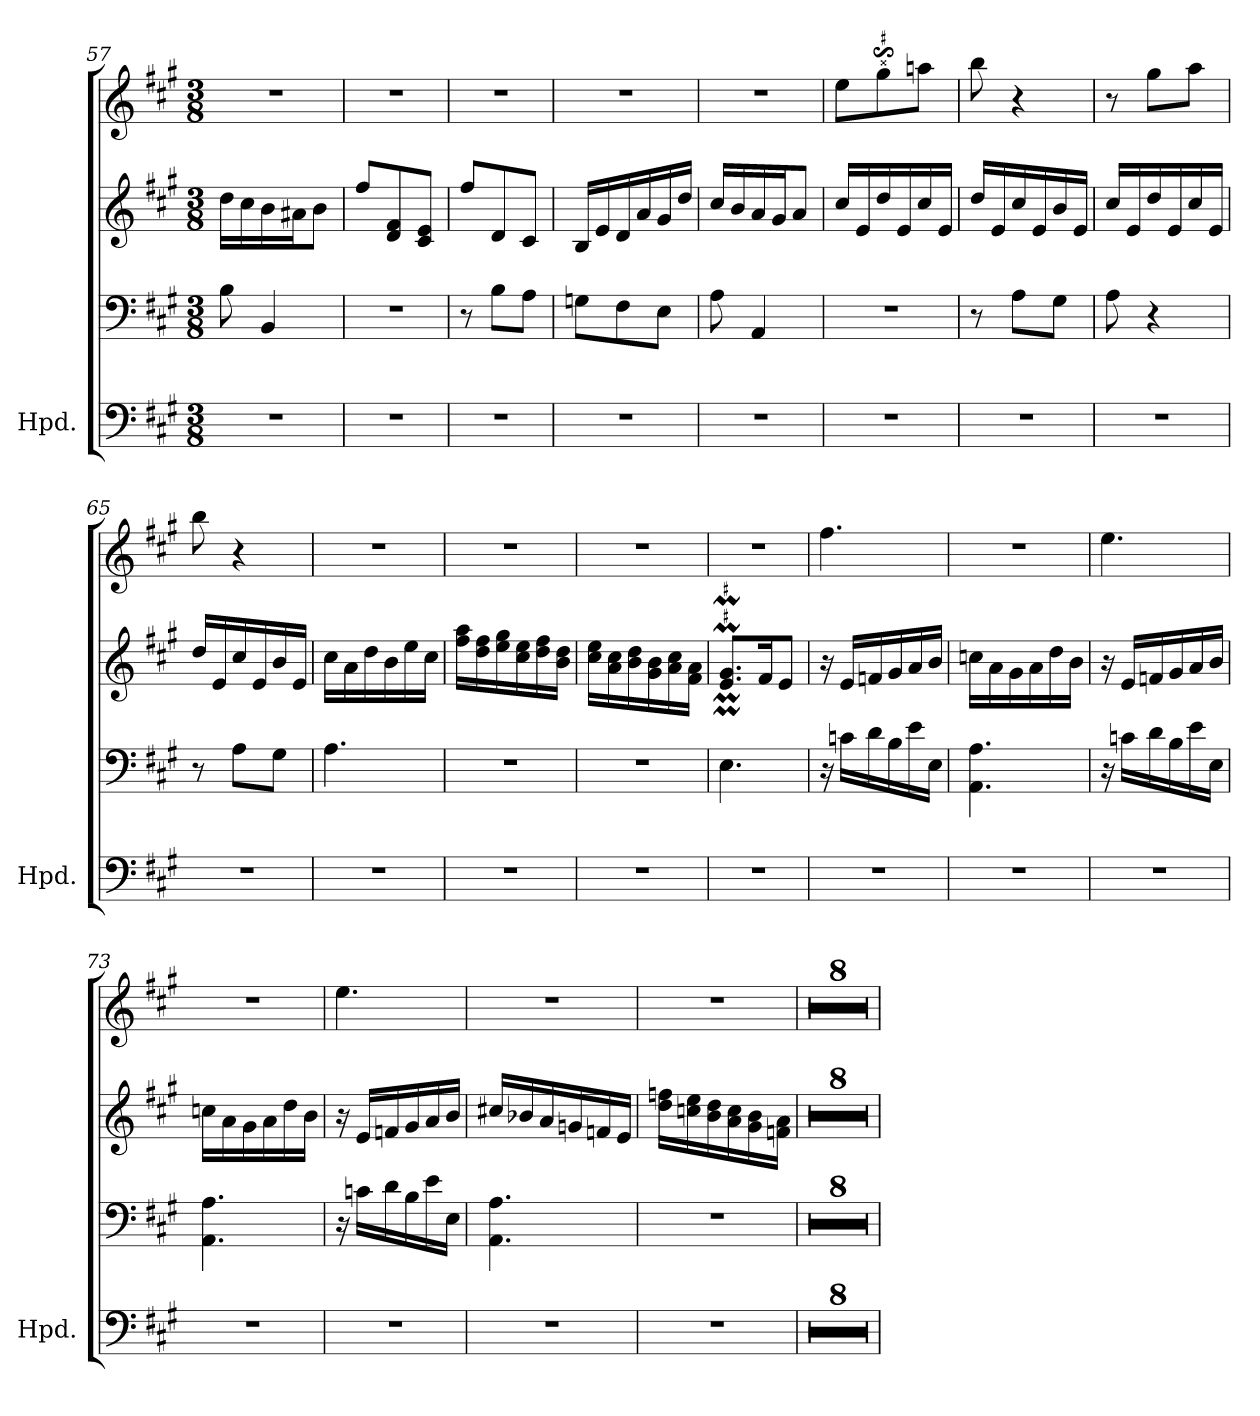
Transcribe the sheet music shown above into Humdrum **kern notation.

**kern	**kern	**kern	**kern
*part1	*part1	*part1	*part1
*staff4	*staff3	*staff2	*staff1
*I"Hpd.	*	*	*
*I'Hpd.	*	*	*
*clefF4	*clefF4	*clefG2	*clefG2
*k[f#c#g#]	*k[f#c#g#]	*k[f#c#g#]	*k[f#c#g#]
*M3/8	*M3/8	*M3/8	*M3/8
=57	=57	=57	=57
4.r	8B\	16dd\LL	4.r
.	.	16cc#\	.
.	4BB/	16b\	.
.	.	16a#X\J	.
.	.	8b\J	.
=58	=58	=58	=58
4.r	4.r	8ff#/L	4.r
.	.	8d/ 8f#/	.
.	.	8c#/ 8e/J	.
=59	=59	=59	=59
4.r	8r	8ff#/L	4.r
.	8B\L	8d/	.
.	8A\J	8c#/J	.
=60	=60	=60	=60
4.r	8Gn\L	16B/LL	4.r
.	.	16e/	.
.	8F#\	16d/	.
.	.	16a/	.
.	8E\J	16g#/	.
.	.	16dd/JJ	.
=61	=61	=61	=61
4.r	8A\	16cc#/LL	4.r
.	.	16b/	.
.	4AA/	16a/	.
.	.	16g#/J	.
.	.	8a/J	.
!!LO:LB:g=z
=62	=62	=62	=62
4.r	4.r	16cc#/LL	8ee\L
.	.	16e/	.
.	.	16dd/	8gg#s$sS\
.	.	16e/	.
.	.	16cc#/	8aa\J
.	.	16e/JJ	.
=63	=63	=63	=63
4.r	8r	16dd/LL	8bb\
.	.	16e/	.
.	8A\L	16cc#/	4r
.	.	16e/	.
.	8G#\J	16b/	.
.	.	16e/JJ	.
=64	=64	=64	=64
4.r	8A\	16cc#/LL	8r
.	.	16e/	.
.	4r	16dd/	8gg#\L
.	.	16e/	.
.	.	16cc#/	8aa\J
.	.	16e/JJ	.
=65	=65	=65	=65
4.r	8r	16dd/LL	8bb\
.	.	16e/	.
.	8A\L	16cc#/	4r
.	.	16e/	.
.	8G#\J	16b/	.
.	.	16e/JJ	.
=66	=66	=66	=66
4.r	4.A\	16cc#\LL	4.r
.	.	16a\	.
.	.	16dd\	.
.	.	16b\	.
.	.	16ee\	.
.	.	16cc#\JJ	.
=67	=67	=67	=67
4.r	4.r	16ff#\ 16aa\LL	4.r
.	.	16dd\ 16ff#\	.
.	.	16ee\ 16gg#\	.
.	.	16cc#\ 16ee\	.
.	.	16dd\ 16ff#\	.
.	.	16b\ 16dd\JJ	.
!!LO:PB:g=z
=68	=68	=68	=68
4.r	4.r	16cc#\ 16ee\LL	4.r
.	.	16a\ 16cc#\	.
.	.	16b\ 16dd\	.
.	.	16g#\ 16b\	.
.	.	16a\ 16cc#\	.
.	.	16f#\ 16a\JJ	.
=69	=69	=69	=69
4.r	4.E\	8.e/M 8.g#/ML	4.r
.	.	16f#/K	.
.	.	8e/J	.
=70	=70	=70	=70
4.r	16r	16r	4.ff#\
.	16cn\LL	16e/LL	.
.	16d\	16fn/	.
.	16B\	16g#/	.
.	16e\	16a/	.
.	16E\JJ	16b/JJ	.
=71	=71	=71	=71
4.r	4.AA\ 4.A\	16ccn\LL	4.r
.	.	16a\	.
.	.	16g#\	.
.	.	16a\	.
.	.	16dd\	.
.	.	16b\JJ	.
=72	=72	=72	=72
4.r	16r	16r	4.ee\
.	16cn\LL	16e/LL	.
.	16d\	16fn/	.
.	16B\	16g#/	.
.	16e\	16a/	.
.	16E\JJ	16b/JJ	.
=73	=73	=73	=73
4.r	4.AA\ 4.A\	16ccn\LL	4.r
.	.	16a\	.
.	.	16g#\	.
.	.	16a\	.
.	.	16dd\	.
.	.	16b\JJ	.
!!LO:LB:g=z
=74	=74	=74	=74
4.r	16r	16r	4.ee\
.	16cn\LL	16e/LL	.
.	16d\	16fn/	.
.	16B\	16g#/	.
.	16e\	16a/	.
.	16E\JJ	16b/JJ	.
=75	=75	=75	=75
4.r	4.AA\ 4.A\	16cc#X/LL	4.r
.	.	16b-X/	.
.	.	16a/	.
.	.	16gn/	.
.	.	16fn/	.
.	.	16e/JJ	.
=76	=76	=76	=76
4.r	4.r	16dd\ 16ffn\LL	4.r
.	.	16ccn\ 16ee\	.
.	.	16b\ 16dd\	.
.	.	16a\ 16cci\	.
.	.	16g#\ 16b\	.
.	.	16fn\ 16a\JJ	.
=77	=77	=77	=77
4.r	4.r	4.r	4.r
=78	=78	=78	=78
4.r	4.r	4.r	4.r
=79	=79	=79	=79
4.r	4.r	4.r	4.r
=80	=80	=80	=80
4.r	4.r	4.r	4.r
=81	=81	=81	=81
4.r	4.r	4.r	4.r
=82	=82	=82	=82
4.r	4.r	4.r	4.r
=83	=83	=83	=83
4.r	4.r	4.r	4.r
=84	=84	=84	=84
4.r	4.r	4.r	4.r
=	=	=	=
*-	*-	*-	*-
